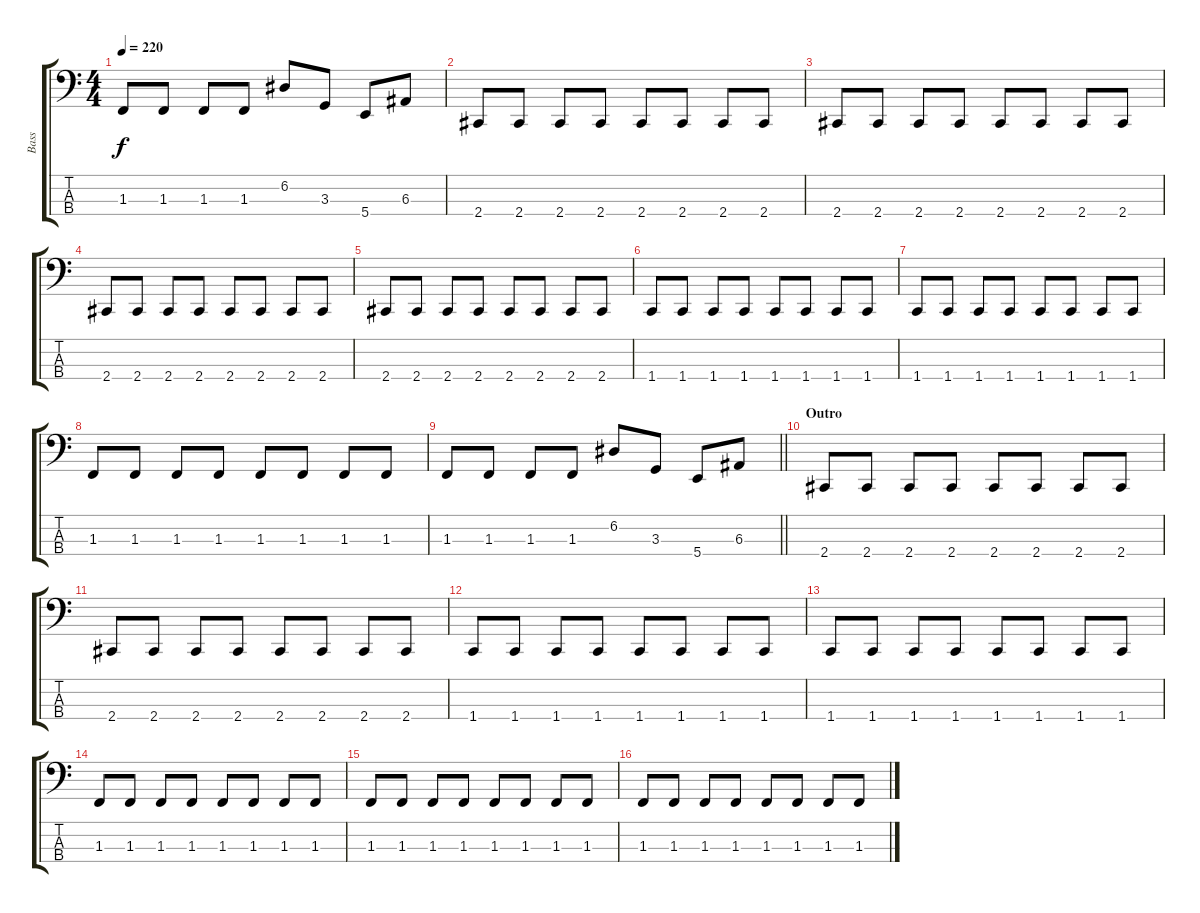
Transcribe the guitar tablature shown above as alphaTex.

\track ("Bass" "Bass") {instrument electricbassfinger}
\staff {score tabs}
\tuning (D2 A1 E1 B0) {hide}
\ts (4 4)
\tempo 220
\clef f4
\ks c
1.3.8{dy f} 1.3.8 1.3.8 1.3.8 6.2.8 3.3.8 5.4.8 6.3.8 |
2.4.8 2.4.8 2.4.8 2.4.8 2.4.8 2.4.8 2.4.8 2.4.8 |
2.4.8 2.4.8 2.4.8 2.4.8 2.4.8 2.4.8 2.4.8 2.4.8 |
2.4.8 2.4.8 2.4.8 2.4.8 2.4.8 2.4.8 2.4.8 2.4.8 |
2.4.8 2.4.8 2.4.8 2.4.8 2.4.8 2.4.8 2.4.8 2.4.8 |
1.4.8 1.4.8 1.4.8 1.4.8 1.4.8 1.4.8 1.4.8 1.4.8 |
1.4.8 1.4.8 1.4.8 1.4.8 1.4.8 1.4.8 1.4.8 1.4.8 |
1.3.8 1.3.8 1.3.8 1.3.8 1.3.8 1.3.8 1.3.8 1.3.8 |
\barLineRight lightlight
1.3.8 1.3.8 1.3.8 1.3.8 6.2.8 3.3.8 5.4.8 6.3.8 |
\section ("" "Outro")
2.4.8 2.4.8 2.4.8 2.4.8 2.4.8 2.4.8 2.4.8 2.4.8 |
2.4.8 2.4.8 2.4.8 2.4.8 2.4.8 2.4.8 2.4.8 2.4.8 |
1.4.8 1.4.8 1.4.8 1.4.8 1.4.8 1.4.8 1.4.8 1.4.8 |
1.4.8 1.4.8 1.4.8 1.4.8 1.4.8 1.4.8 1.4.8 1.4.8 |
1.3.8 1.3.8 1.3.8 1.3.8 1.3.8 1.3.8 1.3.8 1.3.8 |
1.3.8 1.3.8 1.3.8 1.3.8 1.3.8 1.3.8 1.3.8 1.3.8 |
1.3.8 1.3.8 1.3.8 1.3.8 1.3.8 1.3.8 1.3.8 1.3.8
